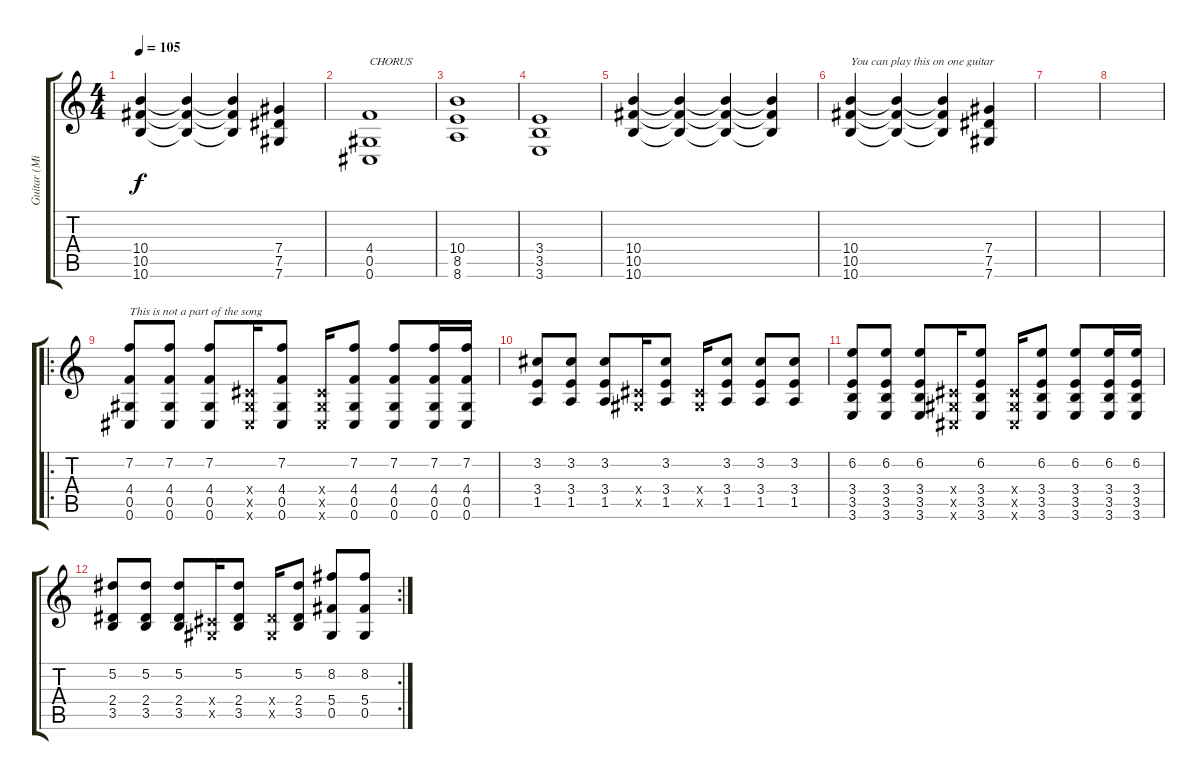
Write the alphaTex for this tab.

\track ("Guitar (Mike Shinoda)" "Guitar (Mi") {instrument distortionguitar}
\staff {score tabs}
\tuning (Eb4 Bb3 Gb3 Db3 Ab2 Db2) {hide}
\ts (4 4)
\tempo 105
\clef g2
\ks c
(10.4 10.5 10.6).4{dy f} (10.4{t} 10.5{t} 10.6{t}).4 (10.4{t} 10.5{t} 10.6{t}).4 (7.4 7.5 7.6).4 |
(4.4 0.5 0.6).1{txt "CHORUS"} |
(10.4 8.5 8.6).1 |
(3.4 3.5 3.6).1 |
(10.4 10.5 10.6).4 (10.4{t} 10.5{t} 10.6{t}).4 (10.4{t} 10.5{t} 10.6{t}).4 (10.4{t} 10.5{t} 10.6{t}).4 |
(10.4 10.5 10.6).4{txt "You can play this on one guitar"} (10.4{t} 10.5{t} 10.6{t}).4 (10.4{t} 10.5{t} 10.6{t}).4 (7.4 7.5 7.6).4 |
|
|
\ro
(7.2 4.4 0.5 0.6).8{txt "This is not a part of the song" volume 16 instrument acousticguitarsteel} (7.2 4.4 0.5 0.6).8 (7.2 4.4 0.5 0.6).8 (0.4{x} 0.5{x} 0.6{x}).16 (7.2 4.4 0.5 0.6).8 (0.4{x} 0.5{x} 0.6{x}).16 (7.2 4.4 0.5 0.6).8 (7.2 4.4 0.5 0.6).8 (7.2 4.4 0.5 0.6).16 (7.2 4.4 0.5 0.6).16 |
(3.2 3.4 1.5).8 (3.2 3.4 1.5).8 (3.2 3.4 1.5).8 (0.4{x} 0.5{x}).16 (3.2 3.4 1.5).8 (0.4{x} 0.5{x}).16 (3.2 3.4 1.5).8 (3.2 3.4 1.5).8 (3.2 3.4 1.5).8 |
(6.2 3.4 3.5 3.6).8 (6.2 3.4 3.5 3.6).8 (6.2 3.4 3.5 3.6).8 (0.4{x} 0.5{x} 0.6{x}).16 (6.2 3.4 3.5 3.6).8 (0.4{x} 0.5{x} 0.6{x}).16 (6.2 3.4 3.5 3.6).8 (6.2 3.4 3.5 3.6).8 (6.2 3.4 3.5 3.6).16 (6.2 3.4 3.5 3.6).16 |
\rc 2
(5.2 2.4 3.5).8 (5.2 2.4 3.5).8 (5.2 2.4 3.5).8 (0.4{x} 0.5{x}).16 (5.2 2.4 3.5).8 (2.4{x} 0.5{x}).16 (5.2 2.4 3.5).8 (8.2 5.4 0.5).8 (8.2 5.4 0.5).8
